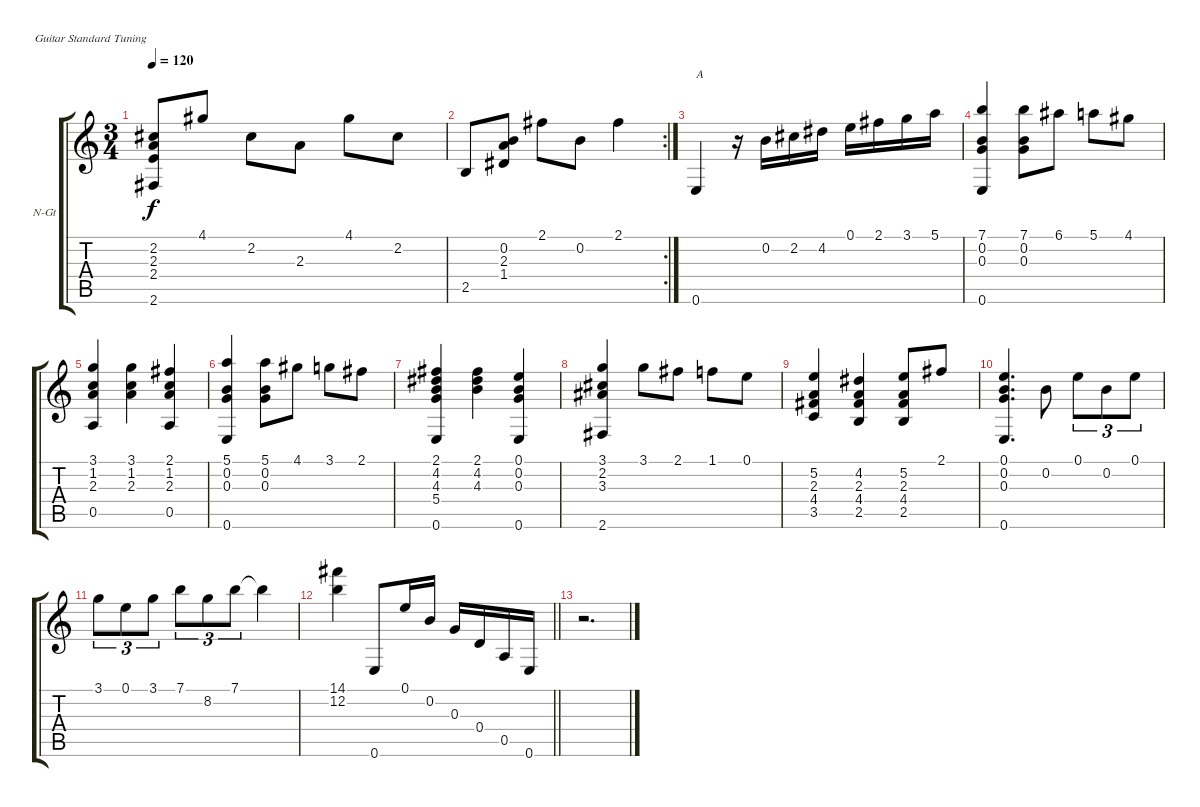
\bracketExtendMode groupsimilarinstruments
\firstSystemTrackNameOrientation horizontal
\otherSystemsTrackNameOrientation horizontal
\track ("Piste 1" "N-Gt") {instrument acousticguitarnylon}
\staff {score tabs}
\tuning (E4 B3 G3 D3 A2 E2)
\ts (3 4)
\tempo 120
\clef g2
\ks c
(2.2 2.3 2.4 2.6).8{dy f} 4.1.8 2.2.8 2.3.8 4.1.8 2.2.8 |
\rc 2
2.5.8 (0.2 2.3 1.4).8 2.1.8 0.2.8 2.1.4 |
0.6.4{txt "A"} r.16 0.2.16 2.2.16 4.2.16 0.1.16 2.1.16 3.1.16 5.1.16 |
(7.1 0.2 0.3 0.6).4 (7.1 0.2 0.3).8 6.1.8 5.1.8 4.1.8 |
(3.1 1.2 2.3 0.5).4 (3.1 1.2 2.3).4 (2.1 1.2 2.3 0.5).4 |
(5.1 0.2 0.3 0.6).4 (5.1 0.2 0.3).8 4.1.8 3.1.8 2.1.8 |
(2.1 4.2 4.3 5.4 0.6).4 (2.1 4.2 4.3).4 (0.1 0.2 0.3 0.6).4 |
(3.1 2.2 3.3 2.6).4 3.1.8 2.1.8 1.1.8 0.1.8 |
(5.2 2.3 4.4 3.5).4 (4.2 2.3 4.4 2.5).4 (5.2 2.3 4.4 2.5).8 2.1.8 |
(0.1 0.2 0.3 0.6).4{d} 0.2.8 0.1.8{tu (3 2)} 0.2.8{tu (3 2)} 0.1.8{tu (3 2)} |
3.1.8{tu (3 2)} 0.1.8{tu (3 2)} 3.1.8{tu (3 2)} 7.1.8{tu (3 2)} 8.2.8{tu (3 2)} 7.1.8{tu (3 2)} 7.1{t}.4 |
\barLineRight lightlight
(14.1 12.2).4 0.6.8 0.1.16 0.2.16 0.3.16 0.4.16 0.5.16 0.6.16 |
r.2{d}
